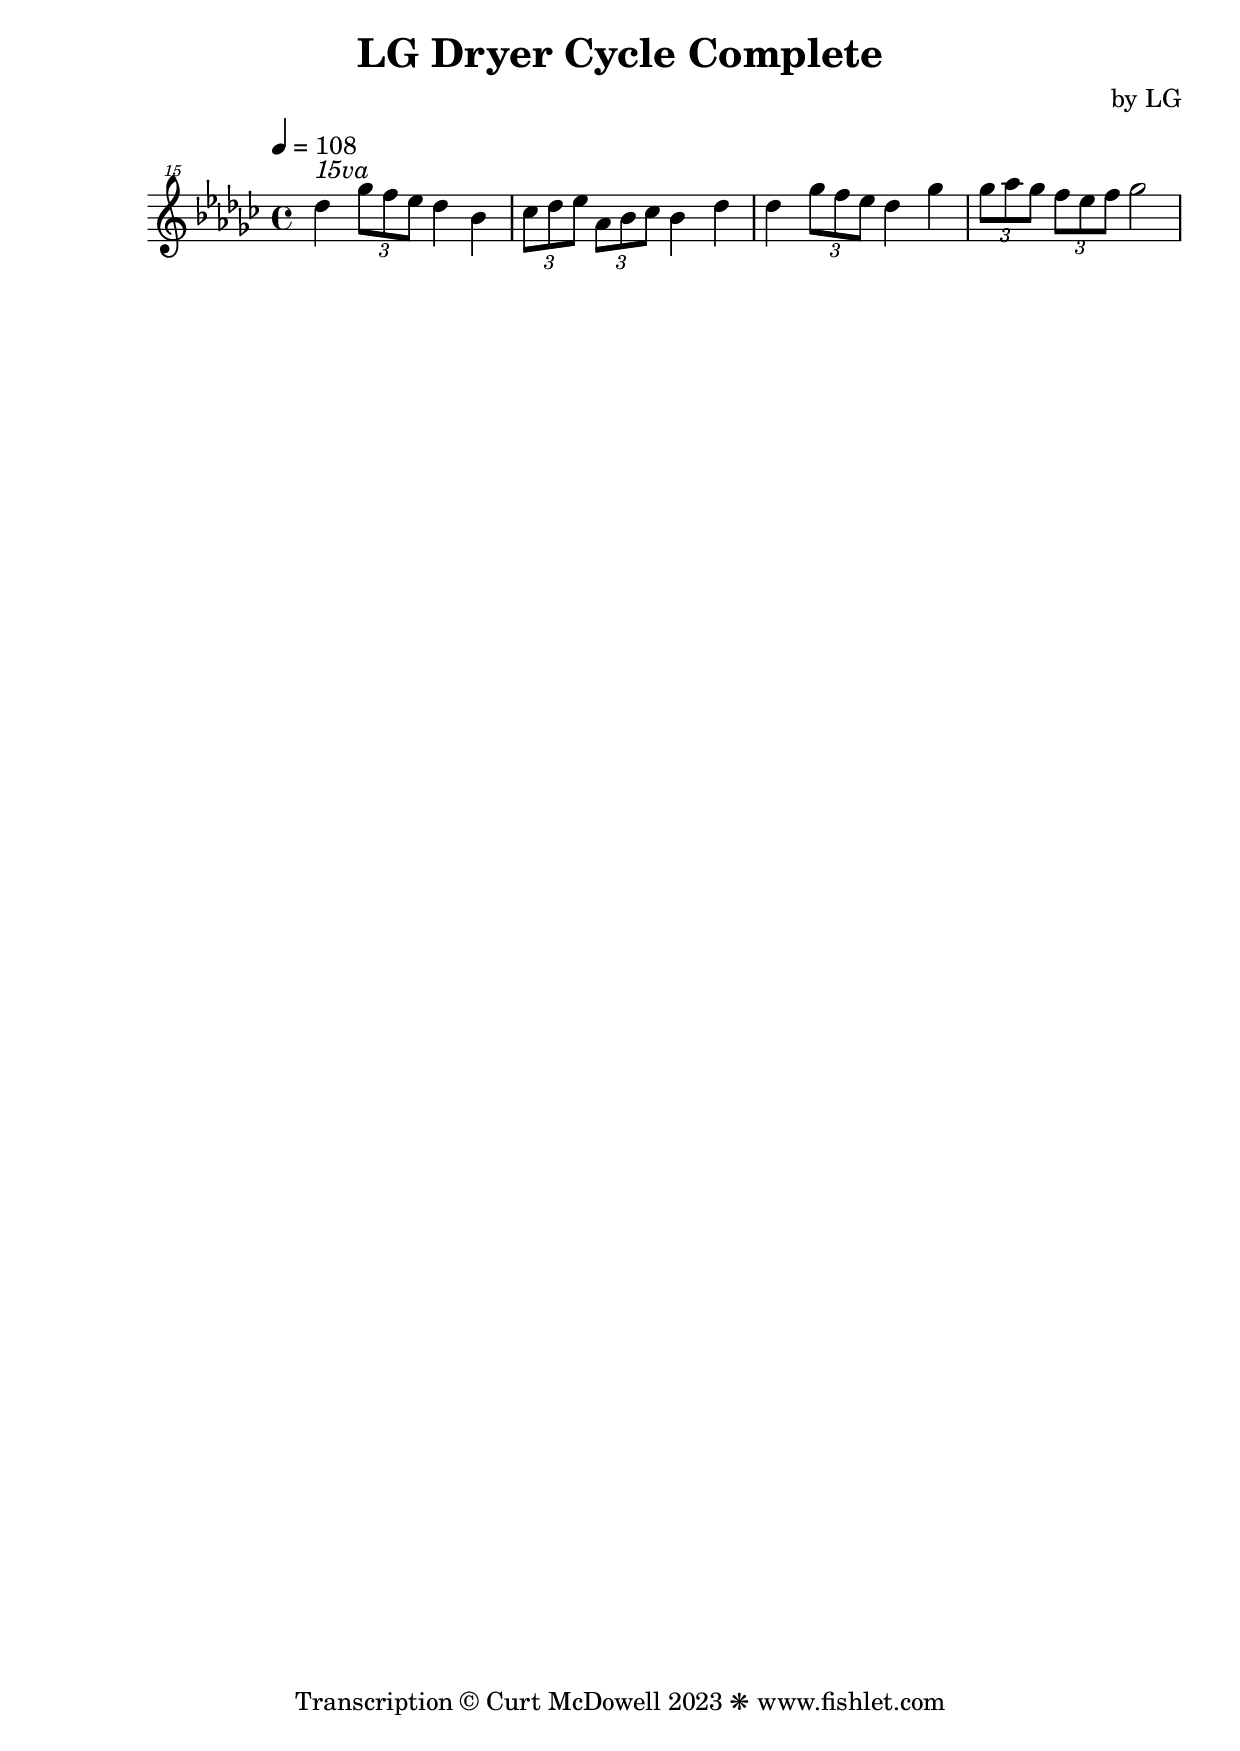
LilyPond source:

%% Transcription Copyright © Curt McDowell (2023) * www.fishlet.com
%% Licensed for use under Creative Commons BY-NC-SA 4.0
%% Original source of tune: unknown

\version "2.20.0"

#(set-global-staff-size 22)

\language "english"

\header {
  title = "LG Dryer Cycle Complete"
  composer = "by LG"
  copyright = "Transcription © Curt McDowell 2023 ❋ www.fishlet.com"
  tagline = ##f
}

music = \relative c'''' {
  \clef "treble^{15}"
  \key f \major
  \time 4/4
  \tempo 4 = 108
  c4^\markup \italic "15va" \tuplet 3/2 4 { f8 e d } c4 a              |% 1
  \tuplet 3/2 4 { bf8 c d g, a bf8 } a4 c                              |% 2
  c4 \tuplet 3/2 4 { f8 e d } c4 f                                     |% 3
  \tuplet 3/2 4 { f8 g f e d e } f2                                    |% 4
}

\score {
  \new Staff {
    \transpose c df \music      % Can transpose to either df or cs
  }
  \layout {}
}

\score {
  \new Staff {
    %\set Staff.midiInstrument = "music box"
    %\set Staff.midiInstrument = "vibraphone"
    \set Staff.midiInstrument = "marimba"
    \partial 4 s4               % Fix MIDI players starting too late
    \transpose c df \music
    r16 \pppp c''''''''128      % Fix MIDI players cutting off last note
  }
  \midi {}
}
